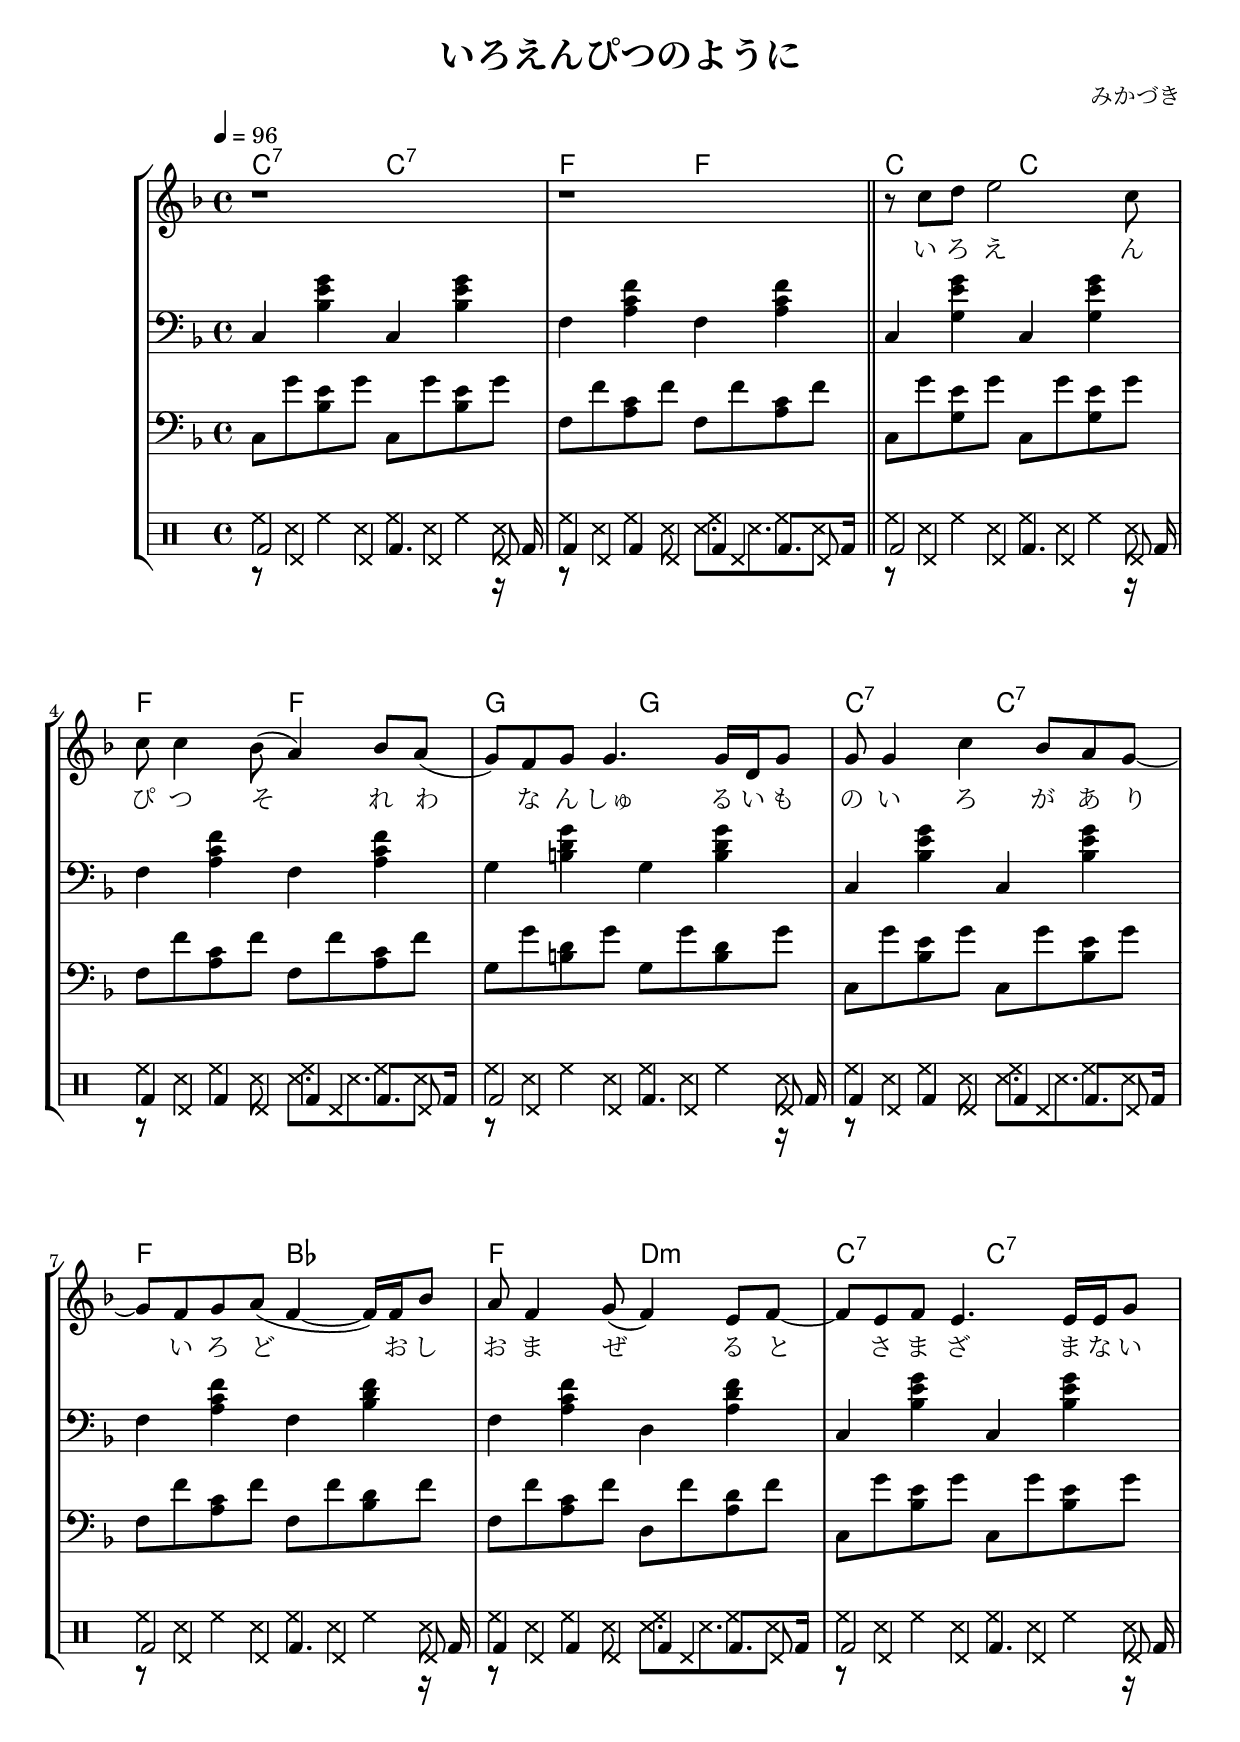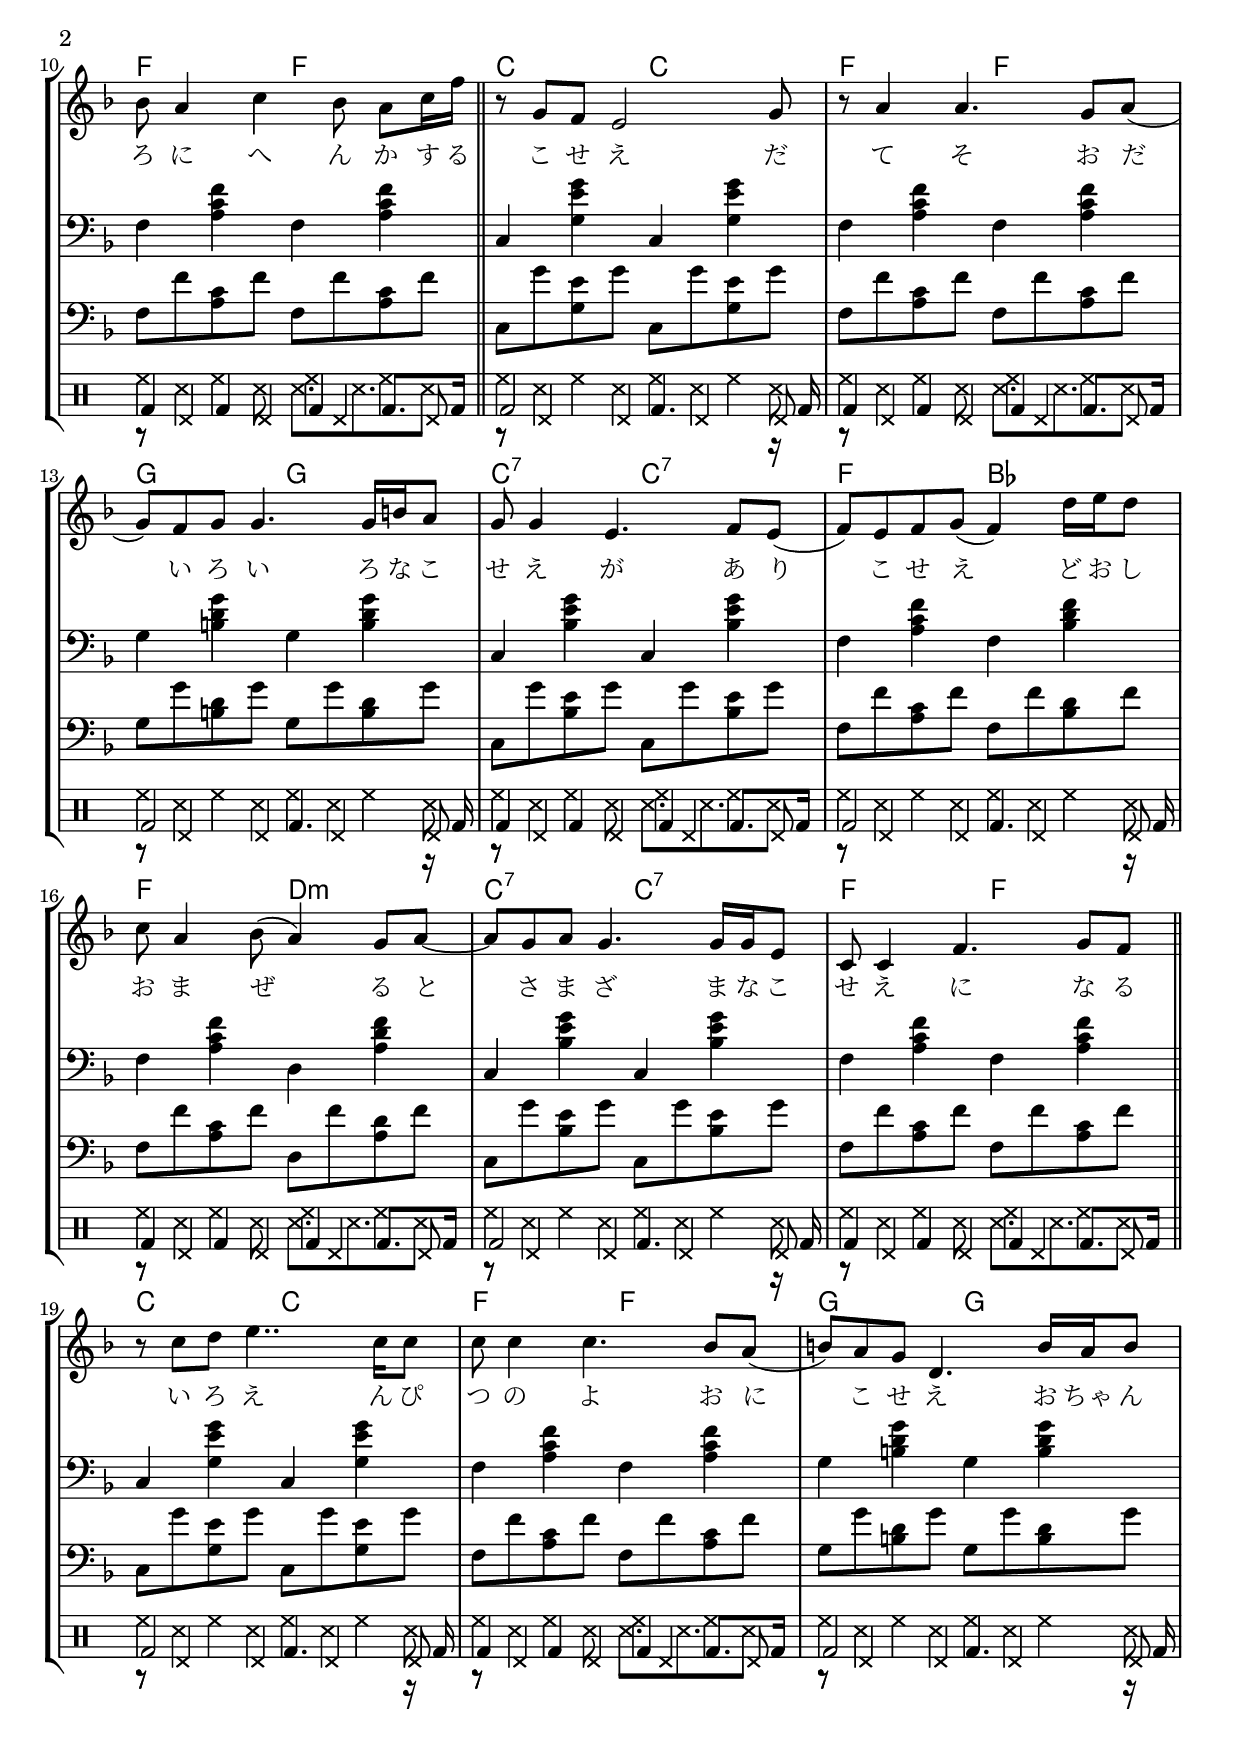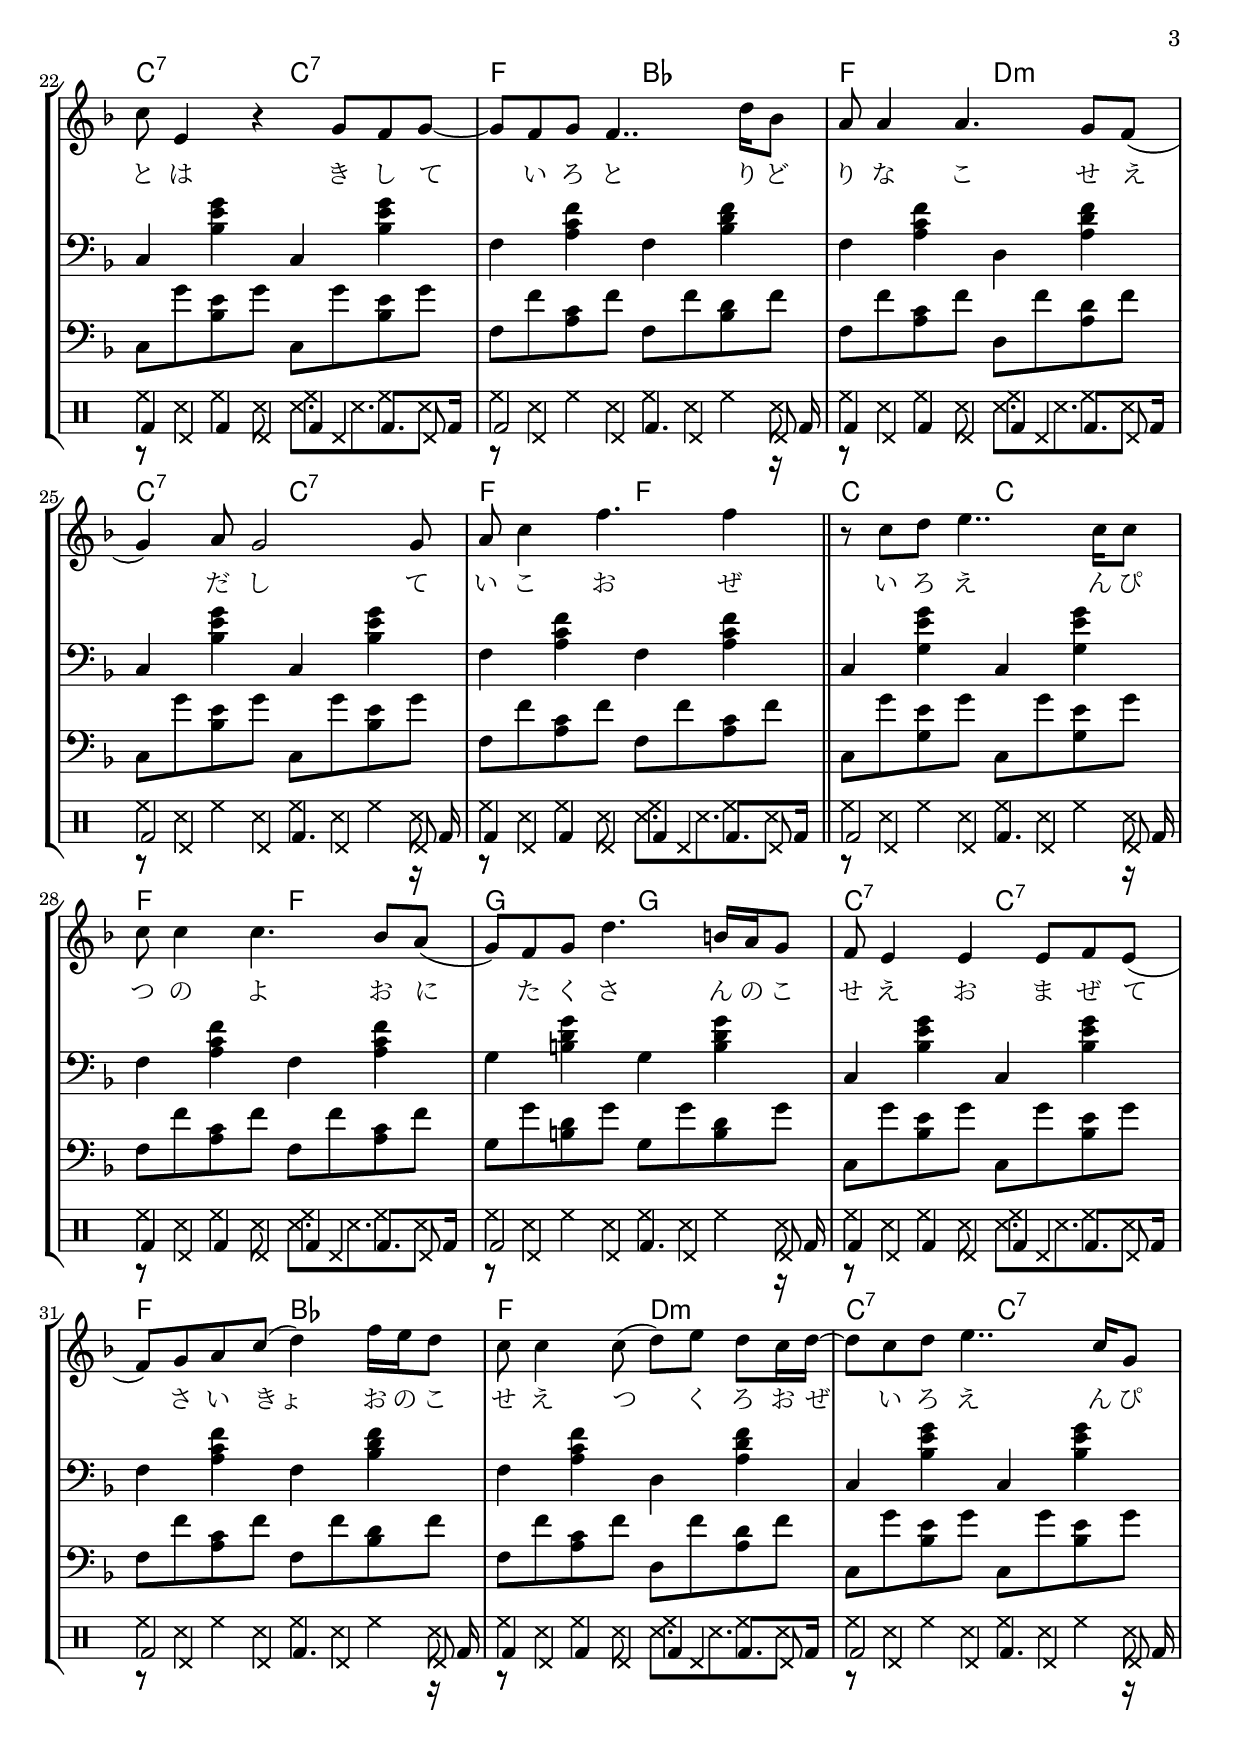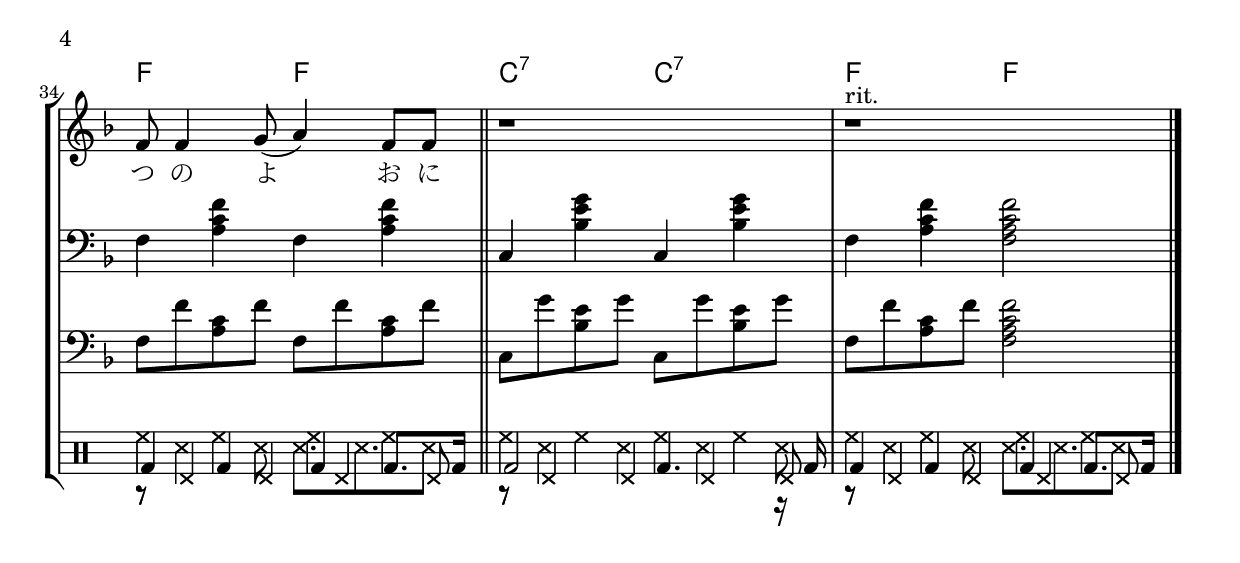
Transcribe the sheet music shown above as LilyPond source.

\version "2.12.1"

\header {
	title = \markup {いろえんぴつのように}
	composer = \markup \center-column {みかづき}
}

harmony = \chordmode {
	c2:7 c:7 f f 

	c c f f g g c:7 c:7 f bes f d:m c:7 c:7 f f 

	c c f f g g c:7 c:7 f bes f d:m c:7 c:7 f f 

	c c f f g g c:7 c:7 f bes f d:m c:7 c:7 f f 

	c c f f g g c:7 c:7 f bes f d:m c:7 c:7 f f 

	c:7 c:7 f f 
}

melody = {
	\key f \major
	\tempo 4 = 96
	r1 | r1   
	\set Staff.midiInstrument = #"fss0.32"
	r8 c''8  d''8  e''2  c''8 
	c''8  c''4  bes'8  (a'4)  bes'8  a'8 
	(g'8)  f'8  g'8  g'4.  g'16  d'16  g'8 
	g'8  g'4  c''4  bes'8  a'8  g'8~ 
	g'8  f'8  g'8  a'8  (f'4~f'16)  f'16  bes'8 
	a'8  f'4  g'8  (f'4)  e'8  f'8~ 
	f'8  e'8  f'8  e'4.  e'16  e'16  g'8 
	bes'8  a'4  c''4  bes'8  a'8  c''16  f''16
	\set Staff.midiInstrument = #"fss0.32"
	r8 g'8  f'8  e'2  g'8 
	r8  a'4  a'4.  g'8  a'8 
	(g'8)  f'8  g'8  g'4.  g'16  b'16  a'8 
	g'8  g'4  e'4.  f'8  e'8 
	(f'8)  e'8  f'8  g'8  (f'4)  d''16  e''16  d''8 
	c''8  a'4  bes'8  (a'4)  g'8  a'8~ 
	a'8  g'8  a'8  g'4.  g'16  g'16  e'8 
	c'8  c'4  f'4.  g'8  f'8
	\set Staff.midiInstrument = #"fss0.32"
	r8 c''8  d''8  e''4..  c''16  c''8 
	c''8  c''4  c''4.  bes'8  a'8 
	(b'8)  a'8  g'8  d'4.  b'16  a'16  b'8 
	c''8  e'4  r4  g'8  f'8  g'8~ 
	g'8  f'8  g'8  f'4..  d''16  bes'8 
	a'8  a'4  a'4.  g'8  f'8 
	(g'4)  a'8  g'2  g'8 
	a'8  c''4  f''4.  f''4
	\set Staff.midiInstrument = #"fss0.32"
	r8 c''8  d''8  e''4..  c''16  c''8 
	c''8  c''4  c''4.  bes'8  a'8 
	(g'8)  f'8  g'8  d''4.  b'16  a'16  g'8 
	f'8  e'4  e'4  e'8  f'8  e'8 
	(f'8)  g'8  a'8  c''8  (d''4)  f''16  e''16  d''8 
	c''8  c''4  c''8  (d''8)  e''8  d''8  c''16  d''16~ 
	d''8  c''8  d''8  e''4..  c''16  g'8 
	f'8  f'4  g'8  (a'4)  f'8  f'8
	r1 | r1^"rit." \bar "|."
}

words = \lyricmode {
	
	い  ろ  え  ん  ぴ  つ  そ  れ  わ  な  ん  しゅ  る  い  も  の  い  ろ  が  あ  り  い  ろ  ど  お  し  お  ま  ぜ  る  と  さ  ま  ざ  ま  な  い  ろ  に  へ  ん  か  す  る  
	こ  せ  え  だ  て  そ  お  だ  い  ろ  い  ろ  な  こ  せ  え  が  あ  り  こ  せ  え  ど  お  し  お  ま  ぜ  る  と  さ  ま  ざ  ま  な  こ  せ  え  に  な  る  
	い  ろ  え  ん  ぴ  つ  の  よ  お  に  こ  せ  え  お  ちゃ  ん  と  は  き  し  て  い  ろ  と  り  ど  り  な  こ  せ  え  だ  し  て  い  こ  お  ぜ  
	い  ろ  え  ん  ぴ  つ  の  よ  お  に  た  く  さ  ん  の  こ  せ  え  お  ま  ぜ  て  さ  い  きょ  お  の  こ  せ  え  つ  く  ろ  お  ぜ  い  ろ  え  ん  ぴ  つ  の  よ  お  に  
	
}

tempochange = {
	\tempo 4 = 96
	r1 | r1 \bar "||"
	\tempo 4 = 96
	r1 | r1 | r1 | r1 | r1 | r1 | r1 | r1 \bar "||"
	\tempo 4 = 96
	r1 | r1 | r1 | r1 | r1 | r1 | r1 | r1 \bar "||"
	\tempo 4 = 96
	r1 | r1 | r1 | r1 | r1 | r1 | r1 | r1 \bar "||"
	\tempo 4 = 96
	r1 | r1 | r1 | r1 | r1 | r1 | r1 | r1 \bar "||"
	\tempo 4 = 96
	r1 | \tempo 4 = 72 r2 \tempo 4 = 64 r2 \bar "|."
}

mainacc = {
	\clef bass
	\set Staff.midiInstrument = #"Electric Grand"
	\key f \major
	\tempo 4 = 96
	c4 <bes e' g'>4
	c4 <bes e' g'>4
	f4 <a c' f'>4
	f4 <a c' f'>4
	\bar "||"

	\set Staff.midiInstrument = #"Electric Grand"
	c4 <g e' g'>4
	c4 <g e' g'>4
	f4 <a c' f'>4
	f4 <a c' f'>4
	g4 <b d' g'>4
	g4 <b d' g'>4
	c4 <bes e' g'>4
	c4 <bes e' g'>4
	f4 <a c' f'>4
	f4 <bes d' f'>4
	f4 <a c' f'>4
	d4 <a d' f'>4
	c4 <bes e' g'>4
	c4 <bes e' g'>4
	f4 <a c' f'>4
	f4 <a c' f'>4
	\bar "||"

	\set Staff.midiInstrument = #"Electric Grand"
	c4 <g e' g'>4
	c4 <g e' g'>4
	f4 <a c' f'>4
	f4 <a c' f'>4
	g4 <b d' g'>4
	g4 <b d' g'>4
	c4 <bes e' g'>4
	c4 <bes e' g'>4
	f4 <a c' f'>4
	f4 <bes d' f'>4
	f4 <a c' f'>4
	d4 <a d' f'>4
	c4 <bes e' g'>4
	c4 <bes e' g'>4
	f4 <a c' f'>4
	f4 <a c' f'>4
	\bar "||"

	\set Staff.midiInstrument = #"Electric Grand"
	c4 <g e' g'>4
	c4 <g e' g'>4
	f4 <a c' f'>4
	f4 <a c' f'>4
	g4 <b d' g'>4
	g4 <b d' g'>4
	c4 <bes e' g'>4
	c4 <bes e' g'>4
	f4 <a c' f'>4
	f4 <bes d' f'>4
	f4 <a c' f'>4
	d4 <a d' f'>4
	c4 <bes e' g'>4
	c4 <bes e' g'>4
	f4 <a c' f'>4
	f4 <a c' f'>4
	\bar "||"

	\set Staff.midiInstrument = #"Electric Grand"
	c4 <g e' g'>4
	c4 <g e' g'>4
	f4 <a c' f'>4
	f4 <a c' f'>4
	g4 <b d' g'>4
	g4 <b d' g'>4
	c4 <bes e' g'>4
	c4 <bes e' g'>4
	f4 <a c' f'>4
	f4 <bes d' f'>4
	f4 <a c' f'>4
	d4 <a d' f'>4
	c4 <bes e' g'>4
	c4 <bes e' g'>4
	f4 <a c' f'>4
	f4 <a c' f'>4
	\bar "||"

	\set Staff.midiInstrument = #"Electric Grand"
	c4 <bes e' g'>4
	c4 <bes e' g'>4
	f4 <a c' f'>4
	<f a c' f'>2
	\bar "|."
}

subacc = {
	\clef bass
	\set Staff.midiInstrument = #"Recorder"
	\key f \major
	\tempo 4 = 96
	c8 g' <bes e'> g'
	c8 g' <bes e'> g'
	f8 f' <a c'> f'
	f8 f' <a c'> f'
	\bar "||"

	\set Staff.midiInstrument = #"Recorder"
	c8 g' <g e'> g'
	c8 g' <g e'> g'
	f8 f' <a c'> f'
	f8 f' <a c'> f'
	g8 g' <b d'> g'
	g8 g' <b d'> g'
	c8 g' <bes e'> g'
	c8 g' <bes e'> g'
	f8 f' <a c'> f'
	f8 f' <bes d'> f'
	f8 f' <a c'> f'
	d8 f' <a d'> f'
	c8 g' <bes e'> g'
	c8 g' <bes e'> g'
	f8 f' <a c'> f'
	f8 f' <a c'> f'
	\bar "||"

	\set Staff.midiInstrument = #"Recorder"
	c8 g' <g e'> g'
	c8 g' <g e'> g'
	f8 f' <a c'> f'
	f8 f' <a c'> f'
	g8 g' <b d'> g'
	g8 g' <b d'> g'
	c8 g' <bes e'> g'
	c8 g' <bes e'> g'
	f8 f' <a c'> f'
	f8 f' <bes d'> f'
	f8 f' <a c'> f'
	d8 f' <a d'> f'
	c8 g' <bes e'> g'
	c8 g' <bes e'> g'
	f8 f' <a c'> f'
	f8 f' <a c'> f'
	\bar "||"

	\set Staff.midiInstrument = #"Recorder"
	c8 g' <g e'> g'
	c8 g' <g e'> g'
	f8 f' <a c'> f'
	f8 f' <a c'> f'
	g8 g' <b d'> g'
	g8 g' <b d'> g'
	c8 g' <bes e'> g'
	c8 g' <bes e'> g'
	f8 f' <a c'> f'
	f8 f' <bes d'> f'
	f8 f' <a c'> f'
	d8 f' <a d'> f'
	c8 g' <bes e'> g'
	c8 g' <bes e'> g'
	f8 f' <a c'> f'
	f8 f' <a c'> f'
	\bar "||"

	\set Staff.midiInstrument = #"Recorder"
	c8 g' <g e'> g'
	c8 g' <g e'> g'
	f8 f' <a c'> f'
	f8 f' <a c'> f'
	g8 g' <b d'> g'
	g8 g' <b d'> g'
	c8 g' <bes e'> g'
	c8 g' <bes e'> g'
	f8 f' <a c'> f'
	f8 f' <bes d'> f'
	f8 f' <a c'> f'
	d8 f' <a d'> f'
	c8 g' <bes e'> g'
	c8 g' <bes e'> g'
	f8 f' <a c'> f'
	f8 f' <a c'> f'
	\bar "||"

	\set Staff.midiInstrument = #"Recorder"
	c8 g' <bes e'> g'
	c8 g' <bes e'> g'
	f8 f' <a c'> f'
	<f a c' f'>2
	\bar "|."
}

percA = {
	\drummode {
	hh4 hh4 hh4 hh4  |hh4 hh4 hh4 hh4  \bar "||"
	hh4 hh4 hh4 hh4  |hh4 hh4 hh4 hh4  |hh4 hh4 hh4 hh4  |hh4 hh4 hh4 hh4  |hh4 hh4 hh4 hh4  |hh4 hh4 hh4 hh4  |hh4 hh4 hh4 hh4  |hh4 hh4 hh4 hh4  \bar "||"
	hh4 hh4 hh4 hh4  |hh4 hh4 hh4 hh4  |hh4 hh4 hh4 hh4  |hh4 hh4 hh4 hh4  |hh4 hh4 hh4 hh4  |hh4 hh4 hh4 hh4  |hh4 hh4 hh4 hh4  |hh4 hh4 hh4 hh4  \bar "||"
	hh4 hh4 hh4 hh4  |hh4 hh4 hh4 hh4  |hh4 hh4 hh4 hh4  |hh4 hh4 hh4 hh4  |hh4 hh4 hh4 hh4  |hh4 hh4 hh4 hh4  |hh4 hh4 hh4 hh4  |hh4 hh4 hh4 hh4  \bar "||"
	hh4 hh4 hh4 hh4  |hh4 hh4 hh4 hh4  |hh4 hh4 hh4 hh4  |hh4 hh4 hh4 hh4  |hh4 hh4 hh4 hh4  |hh4 hh4 hh4 hh4  |hh4 hh4 hh4 hh4  |hh4 hh4 hh4 hh4  \bar "||"
	hh4 hh4 hh4 hh4  |hh4 hh4 hh4 hh4  \bar "|."
	}
}

percB = {
	\drummode {
	r8 ss4 ss4 ss4 ss8  |r8 ss4 ss8 ss8. ss8. ss8  \bar "||"
	r8 ss4 ss4 ss4 ss8  |r8 ss4 ss8 ss8. ss8. ss8  |r8 ss4 ss4 ss4 ss8  |r8 ss4 ss8 ss8. ss8. ss8  |r8 ss4 ss4 ss4 ss8  |r8 ss4 ss8 ss8. ss8. ss8  |r8 ss4 ss4 ss4 ss8  |r8 ss4 ss8 ss8. ss8. ss8  \bar "||"
	r8 ss4 ss4 ss4 ss8  |r8 ss4 ss8 ss8. ss8. ss8  |r8 ss4 ss4 ss4 ss8  |r8 ss4 ss8 ss8. ss8. ss8  |r8 ss4 ss4 ss4 ss8  |r8 ss4 ss8 ss8. ss8. ss8  |r8 ss4 ss4 ss4 ss8  |r8 ss4 ss8 ss8. ss8. ss8  \bar "||"
	r8 ss4 ss4 ss4 ss8  |r8 ss4 ss8 ss8. ss8. ss8  |r8 ss4 ss4 ss4 ss8  |r8 ss4 ss8 ss8. ss8. ss8  |r8 ss4 ss4 ss4 ss8  |r8 ss4 ss8 ss8. ss8. ss8  |r8 ss4 ss4 ss4 ss8  |r8 ss4 ss8 ss8. ss8. ss8  \bar "||"
	r8 ss4 ss4 ss4 ss8  |r8 ss4 ss8 ss8. ss8. ss8  |r8 ss4 ss4 ss4 ss8  |r8 ss4 ss8 ss8. ss8. ss8  |r8 ss4 ss4 ss4 ss8  |r8 ss4 ss8 ss8. ss8. ss8  |r8 ss4 ss4 ss4 ss8  |r8 ss4 ss8 ss8. ss8. ss8  \bar "||"
	r8 ss4 ss4 ss4 ss8  |r8 ss4 ss8 ss8. ss8. ss8  \bar "|."
	}
}

percC = {
	\drummode {
	r8 hhp4 hhp4 hhp4 hhp8  |r8 hhp4 hhp4 hhp4 hhp8  \bar "||"
	r8 hhp4 hhp4 hhp4 hhp8  |r8 hhp4 hhp4 hhp4 hhp8  |r8 hhp4 hhp4 hhp4 hhp8  |r8 hhp4 hhp4 hhp4 hhp8  |r8 hhp4 hhp4 hhp4 hhp8  |r8 hhp4 hhp4 hhp4 hhp8  |r8 hhp4 hhp4 hhp4 hhp8  |r8 hhp4 hhp4 hhp4 hhp8  \bar "||"
	r8 hhp4 hhp4 hhp4 hhp8  |r8 hhp4 hhp4 hhp4 hhp8  |r8 hhp4 hhp4 hhp4 hhp8  |r8 hhp4 hhp4 hhp4 hhp8  |r8 hhp4 hhp4 hhp4 hhp8  |r8 hhp4 hhp4 hhp4 hhp8  |r8 hhp4 hhp4 hhp4 hhp8  |r8 hhp4 hhp4 hhp4 hhp8  \bar "||"
	r8 hhp4 hhp4 hhp4 hhp8  |r8 hhp4 hhp4 hhp4 hhp8  |r8 hhp4 hhp4 hhp4 hhp8  |r8 hhp4 hhp4 hhp4 hhp8  |r8 hhp4 hhp4 hhp4 hhp8  |r8 hhp4 hhp4 hhp4 hhp8  |r8 hhp4 hhp4 hhp4 hhp8  |r8 hhp4 hhp4 hhp4 hhp8  \bar "||"
	r8 hhp4 hhp4 hhp4 hhp8  |r8 hhp4 hhp4 hhp4 hhp8  |r8 hhp4 hhp4 hhp4 hhp8  |r8 hhp4 hhp4 hhp4 hhp8  |r8 hhp4 hhp4 hhp4 hhp8  |r8 hhp4 hhp4 hhp4 hhp8  |r8 hhp4 hhp4 hhp4 hhp8  |r8 hhp4 hhp4 hhp4 hhp8  \bar "||"
	r8 hhp4 hhp4 hhp4 hhp8  |r8 hhp4 hhp4 hhp4 hhp8  \bar "|."
	}
}

percD = {
	\drummode {
	bd2 bd4. r16 bd16  |bd4 bd4 bd4 bd8. bd16  \bar "||"
	bd2 bd4. r16 bd16  |bd4 bd4 bd4 bd8. bd16  |bd2 bd4. r16 bd16  |bd4 bd4 bd4 bd8. bd16  |bd2 bd4. r16 bd16  |bd4 bd4 bd4 bd8. bd16  |bd2 bd4. r16 bd16  |bd4 bd4 bd4 bd8. bd16  \bar "||"
	bd2 bd4. r16 bd16  |bd4 bd4 bd4 bd8. bd16  |bd2 bd4. r16 bd16  |bd4 bd4 bd4 bd8. bd16  |bd2 bd4. r16 bd16  |bd4 bd4 bd4 bd8. bd16  |bd2 bd4. r16 bd16  |bd4 bd4 bd4 bd8. bd16  \bar "||"
	bd2 bd4. r16 bd16  |bd4 bd4 bd4 bd8. bd16  |bd2 bd4. r16 bd16  |bd4 bd4 bd4 bd8. bd16  |bd2 bd4. r16 bd16  |bd4 bd4 bd4 bd8. bd16  |bd2 bd4. r16 bd16  |bd4 bd4 bd4 bd8. bd16  \bar "||"
	bd2 bd4. r16 bd16  |bd4 bd4 bd4 bd8. bd16  |bd2 bd4. r16 bd16  |bd4 bd4 bd4 bd8. bd16  |bd2 bd4. r16 bd16  |bd4 bd4 bd4 bd8. bd16  |bd2 bd4. r16 bd16  |bd4 bd4 bd4 bd8. bd16  \bar "||"
	bd2 bd4. r16 bd16  |bd4 bd4 bd4 bd8. bd16  \bar "|."
	}
}

\score {
	<<
		\new StaffGroup <<
			\new ChordNames {\harmony}
			\new Voice = "melody" {\melody}
			\new Lyrics \lyricsto "melody" \words
			\new Staff = "mainacc" {\mainacc}
			\new Staff = "subacc" {\subacc}
			\new DrumStaff <<
				\new DrumVoice {\percA}
				\new DrumVoice {\percB}
				\new DrumVoice {\percC}
				\new DrumVoice {\percD}
			>>
		>>
	>>
	\layout { }
}
